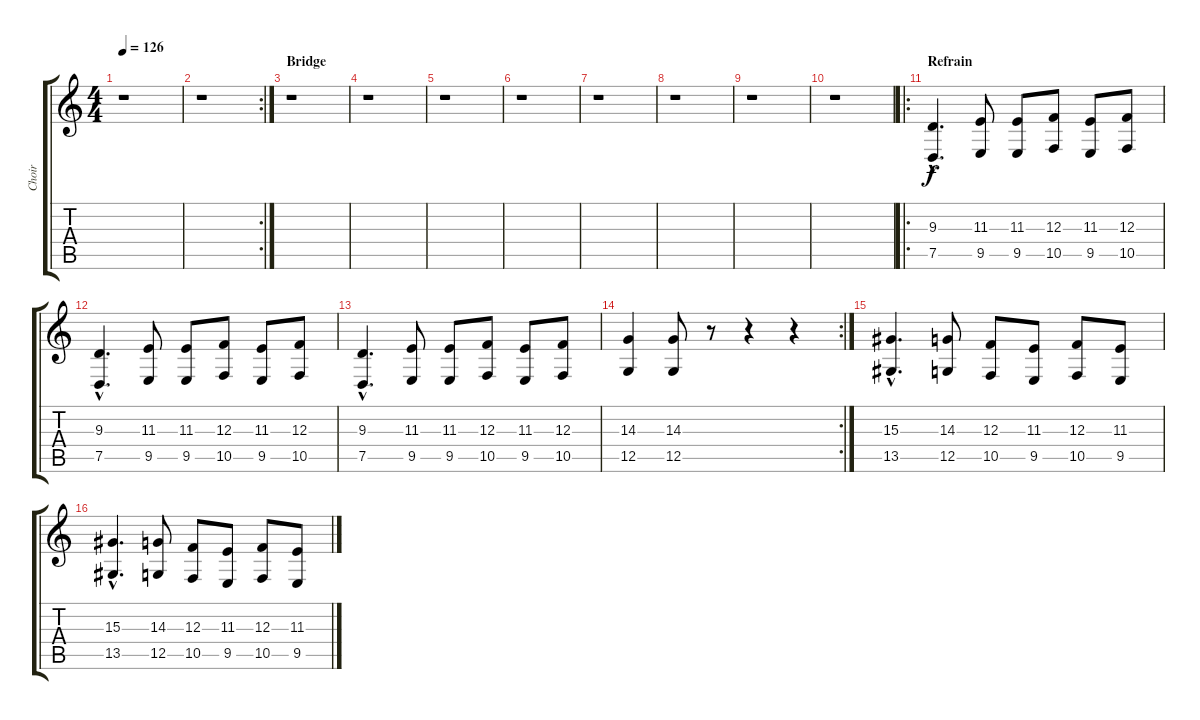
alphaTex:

\track ("Choir" "Choir") {instrument voiceoohs}
\staff {score tabs}
\tuning (D4 A3 F3 C3 G2 D2) {hide}
\ts (4 4)
\tempo 126
\clef g2
\ks c
r.1{dy f} |
\rc 2
r.1 |
\section ("" "Bridge")
r.1 |
r.1 |
r.1 |
r.1 |
r.1 |
r.1 |
r.1 |
r.1 |
\ro
\section ("" "Refrain")
(9.3{hac} 7.5{hac}).4{d} (11.3 9.5).8 (11.3 9.5).8 (12.3 10.5).8 (11.3 9.5).8 (12.3 10.5).8 |
(9.3{hac} 7.5{hac}).4{d} (11.3 9.5).8 (11.3 9.5).8 (12.3 10.5).8 (11.3 9.5).8 (12.3 10.5).8 |
(9.3{hac} 7.5{hac}).4{d} (11.3 9.5).8 (11.3 9.5).8 (12.3 10.5).8 (11.3 9.5).8 (12.3 10.5).8 |
\rc 2
(14.3 12.5).4 (14.3 12.5).8 r.8 r.4 r.4 |
(15.3{hac} 13.5{hac}).4{d} (14.3 12.5).8 (12.3 10.5).8 (11.3 9.5).8 (12.3 10.5).8 (11.3 9.5).8 |
(15.3{hac} 13.5{hac}).4{d} (14.3 12.5).8 (12.3 10.5).8 (11.3 9.5).8 (12.3 10.5).8 (11.3 9.5).8
